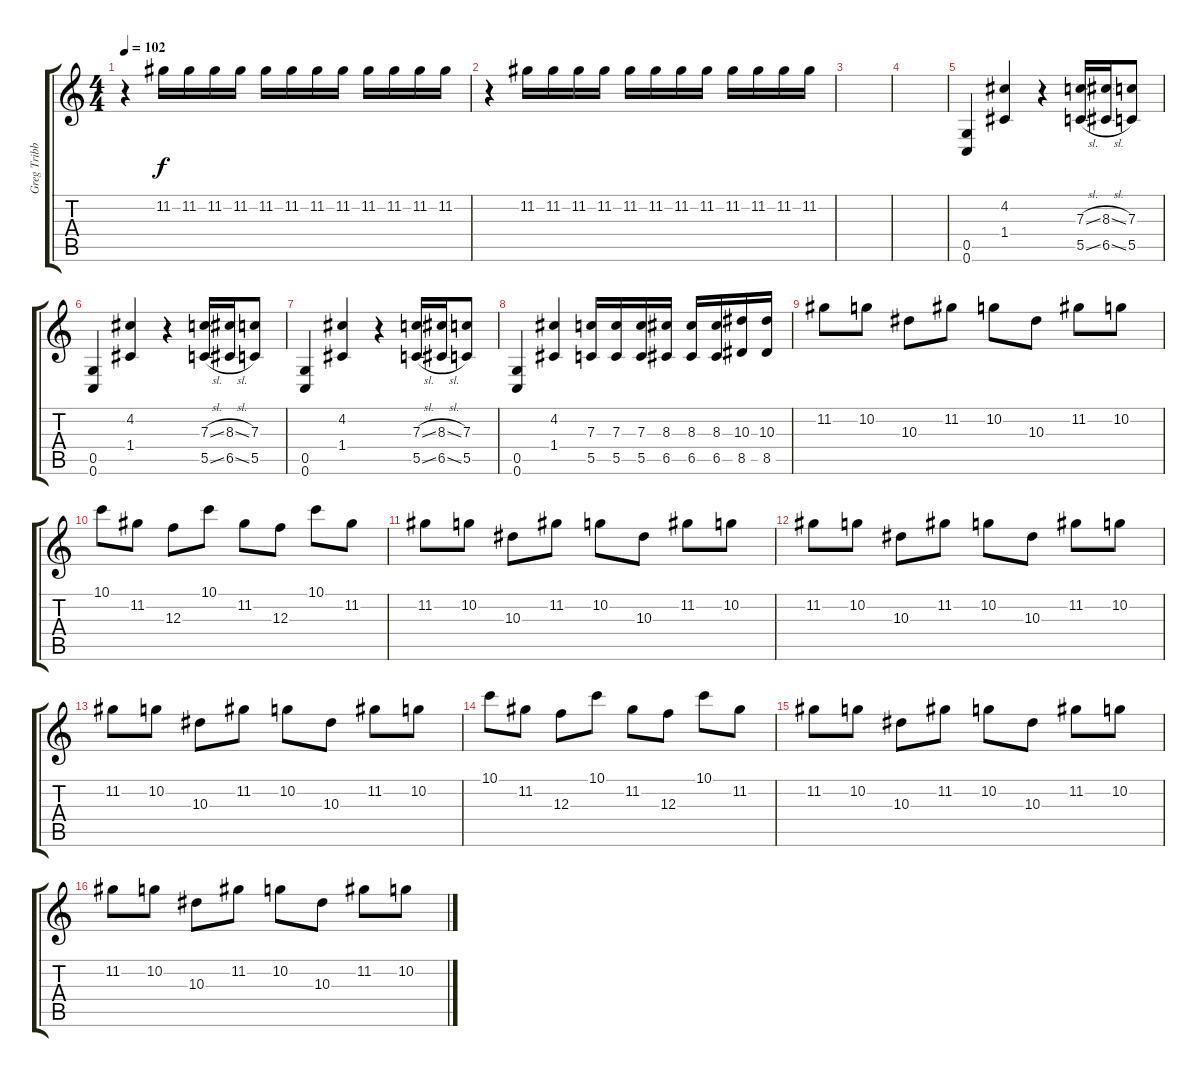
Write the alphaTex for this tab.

\track ("Greg Tribbett2" "Greg Tribb") {instrument distortionguitar}
\staff {score tabs}
\tuning (D4 A3 F3 C3 G2 C2) {hide}
\ts (4 4)
\tempo 102
\clef g2
\ks c
r.4{dy f} 11.2.16 11.2.16 11.2.16 11.2.16 11.2.16 11.2.16 11.2.16 11.2.16 11.2.16 11.2.16 11.2.16 11.2.16 |
r.4 11.2.16 11.2.16 11.2.16 11.2.16 11.2.16 11.2.16 11.2.16 11.2.16 11.2.16 11.2.16 11.2.16 11.2.16 |
|
|
(0.5 0.6).4 (4.2 1.4).4 r.4 (7.3{sl} 5.5{sl}).16 (8.3{sl} 6.5{sl}).16 (7.3 5.5).8 |
(0.5 0.6).4 (4.2 1.4).4 r.4 (7.3{sl} 5.5{sl}).16 (8.3{sl} 6.5{sl}).16 (7.3 5.5).8 |
(0.5 0.6).4 (4.2 1.4).4 r.4 (7.3{sl} 5.5{sl}).16 (8.3{sl} 6.5{sl}).16 (7.3 5.5).8 |
(0.5 0.6).4 (4.2 1.4).4 (7.3 5.5).16 (7.3 5.5).16 (7.3 5.5).16 (8.3 6.5).16 (8.3 6.5).16 (8.3 6.5).16 (10.3 8.5).16 (10.3 8.5).16 |
11.2.8{instrument electricguitarclean} 10.2.8 10.3.8 11.2.8 10.2.8 10.3.8 11.2.8 10.2.8 |
10.1.8{instrument electricguitarclean} 11.2.8 12.3.8 10.1.8 11.2.8 12.3.8 10.1.8 11.2.8 |
11.2.8{instrument electricguitarclean} 10.2.8 10.3.8 11.2.8 10.2.8 10.3.8 11.2.8 10.2.8 |
11.2.8{instrument electricguitarclean} 10.2.8 10.3.8 11.2.8 10.2.8 10.3.8 11.2.8 10.2.8 |
11.2.8{instrument electricguitarclean} 10.2.8 10.3.8 11.2.8 10.2.8 10.3.8 11.2.8 10.2.8 |
10.1.8{instrument electricguitarclean} 11.2.8 12.3.8 10.1.8 11.2.8 12.3.8 10.1.8 11.2.8 |
11.2.8{instrument electricguitarclean} 10.2.8 10.3.8 11.2.8 10.2.8 10.3.8 11.2.8 10.2.8 |
11.2.8{instrument electricguitarclean} 10.2.8 10.3.8 11.2.8 10.2.8 10.3.8 11.2.8 10.2.8
